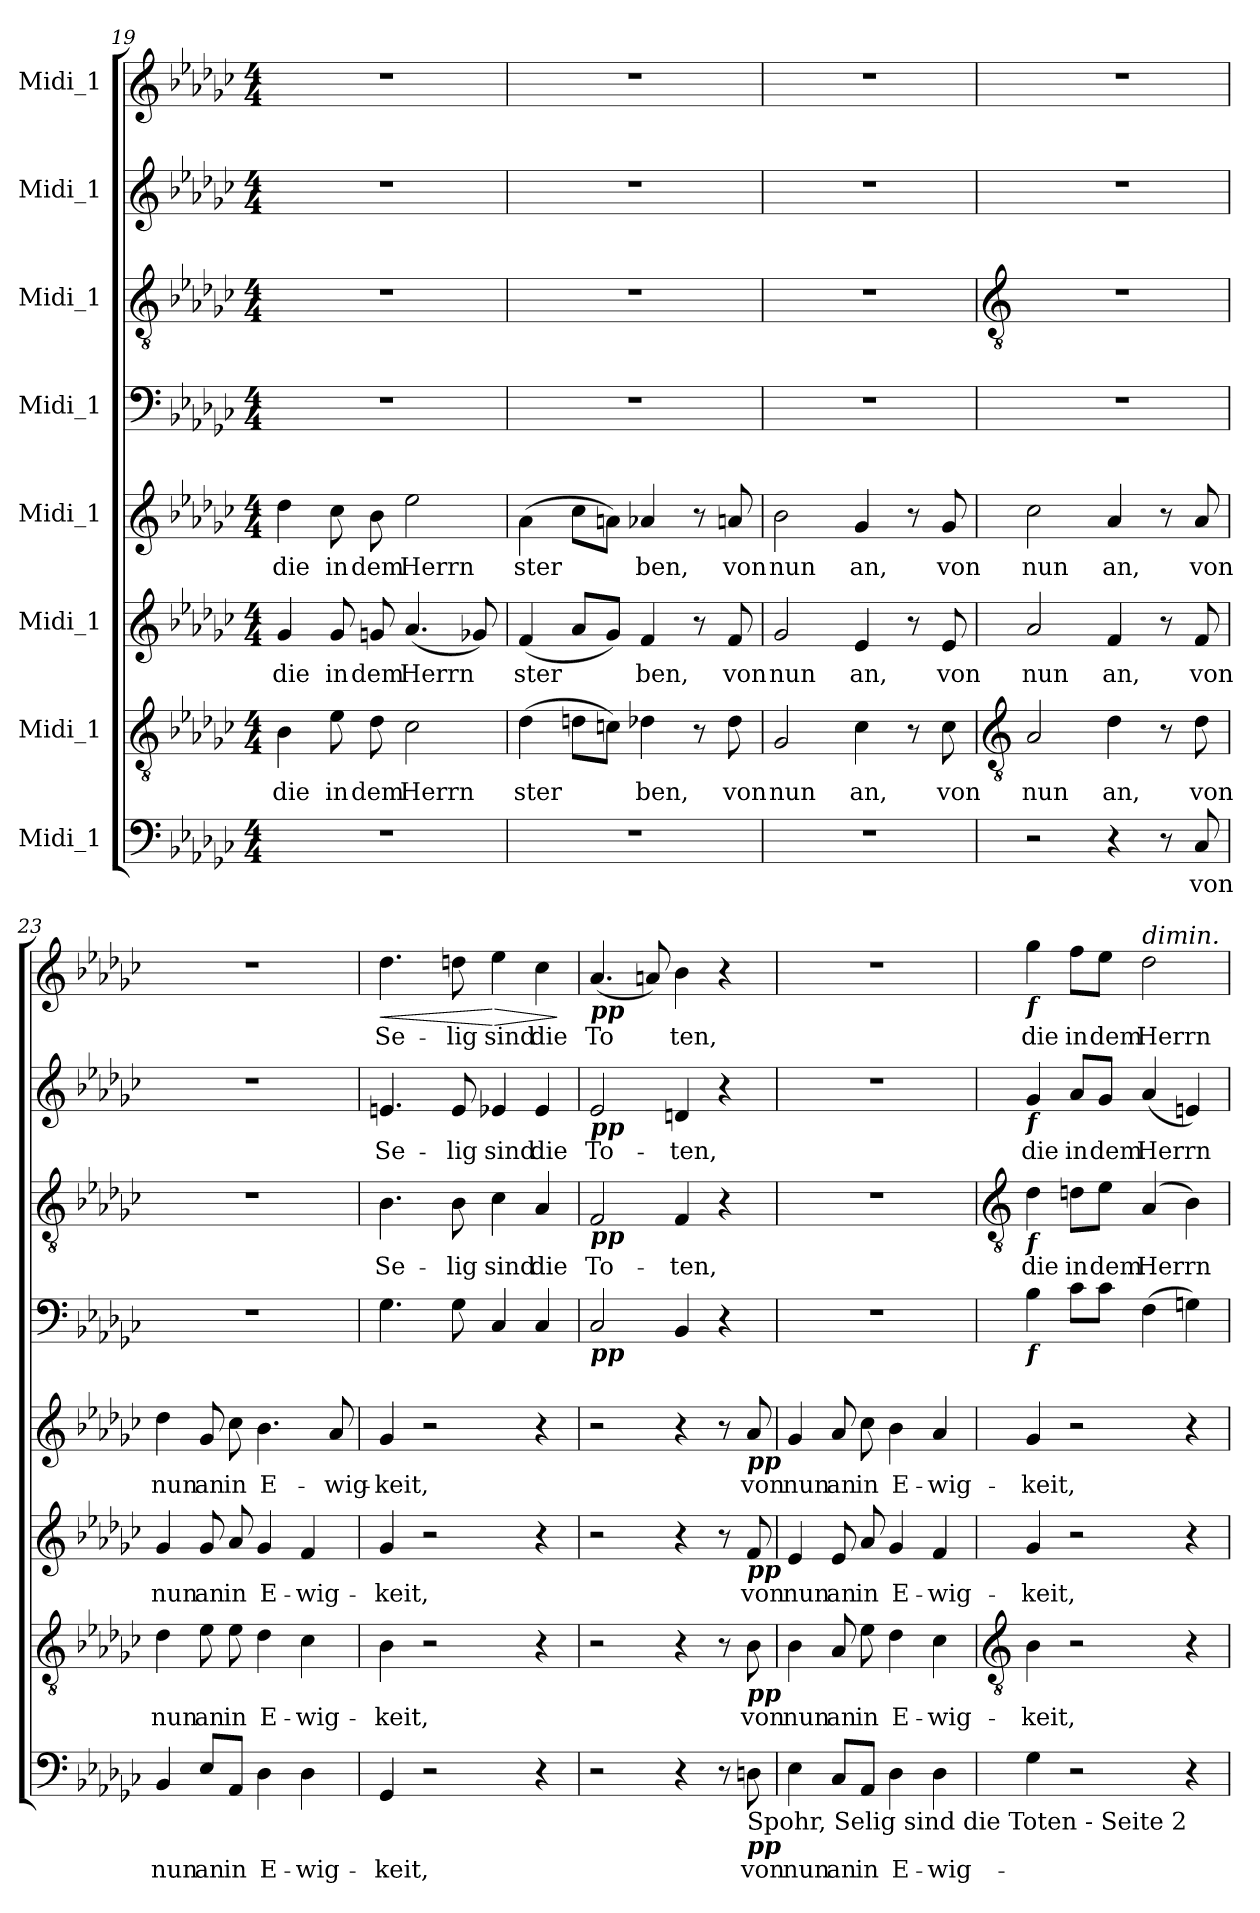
**kern	**text	**kern	**text	**kern	**text	**kern	**text	**kern	**kern	**text	**kern	**text	**kern	**text	**dynam
*part8	*part8	*part7	*part7	*part6	*part6	*part5	*part5	*part4	*part3	*part3	*part2	*part2	*part1	*part1	*part1
*staff8	*staff8	*staff7	*staff7	*staff6	*staff6	*staff5	*staff5	*staff4	*staff3	*staff3	*staff2	*staff2	*staff1	*staff1	*staff1
*I"Midi_1	*	*I"Midi_1	*	*I"Midi_1	*	*I"Midi_1	*	*I"Midi_1	*I"Midi_1	*	*I"Midi_1	*	*I"Midi_1	*	*
*clefF4	*	*clefGv2	*	*clefG2	*	*clefG2	*	*clefF4	*clefGv2	*	*clefG2	*	*clefG2	*	*
*k[b-e-a-d-g-c-]	*	*k[b-e-a-d-g-c-]	*	*k[b-e-a-d-g-c-]	*	*k[b-e-a-d-g-c-]	*	*k[b-e-a-d-g-c-]	*k[b-e-a-d-g-c-]	*	*k[b-e-a-d-g-c-]	*	*k[b-e-a-d-g-c-]	*	*
*G-:	*	*G-:	*	*G-:	*	*G-:	*	*G-:	*G-:	*	*G-:	*	*G-:	*	*
*M4/4	*	*M4/4	*	*M4/4	*	*M4/4	*	*M4/4	*M4/4	*	*M4/4	*	*M4/4	*	*
=19	=19	=19	=19	=19	=19	=19	=19	=19	=19	=19	=19	=19	=19	=19	=19
!	!	!	!LO:LY:b	!	!LO:LY:b	!	!LO:LY:b	!	!	!	!	!	!	!	!
1r	.	4B-	die	4g-	die	4dd-	die	1r	1r	.	1r	.	1r	.	.
!	!	!	!LO:LY:b	!	!LO:LY:b	!	!LO:LY:b	!	!	!	!	!	!	!	!
.	.	8e-	in	8g-	in	8cc-	in	.	.	.	.	.	.	.	.
!	!	!	!LO:LY:b	!	!LO:LY:b	!	!LO:LY:b	!	!	!	!	!	!	!	!
.	.	8d-	dem	8gn	dem	8b-	dem	.	.	.	.	.	.	.	.
!	!	!	!LO:LY:b	!	!LO:LY:b	!	!LO:LY:b	!	!	!	!	!	!	!	!
.	.	2c-	Herrn	(<4.a-	Herrn	2ee-	Herrn	.	.	.	.	.	.	.	.
.	.	.	.	8g-X)	.	.	.	.	.	.	.	.	.	.	.
=20	=20	=20	=20	=20	=20	=20	=20	=20	=20	=20	=20	=20	=20	=20	=20
!	!	!	!LO:LY:b	!	!LO:LY:b	!	!LO:LY:b	!	!	!	!	!	!	!	!
1r	.	(>4d-	ster	(<4f	ster	(>4a-\	ster	1r	1r	.	1r	.	1r	.	.
.	.	8dnL	.	8a-L	.	8cc-L	.	.	.	.	.	.	.	.	.
.	.	8cnJ)	.	8g-J)	.	8anJ)	.	.	.	.	.	.	.	.	.
!	!	!	!LO:LY:b	!	!LO:LY:b	!	!LO:LY:b	!	!	!	!	!	!	!	!
.	.	4d-X	ben,	4f	ben,	4a-X	ben,	.	.	.	.	.	.	.	.
.	.	8r	.	8r	.	8r	.	.	.	.	.	.	.	.	.
!	!	!	!LO:LY:b	!	!LO:LY:b	!	!LO:LY:b	!	!	!	!	!	!	!	!
.	.	8d-	von	8f	von	8an	von	.	.	.	.	.	.	.	.
=21	=21	=21	=21	=21	=21	=21	=21	=21	=21	=21	=21	=21	=21	=21	=21
!	!	!	!LO:LY:b	!	!LO:LY:b	!	!LO:LY:b	!	!	!	!	!	!	!	!
1r	.	2G-	nun	2g-	nun	2b-	nun	1r	1r	.	1r	.	1r	.	.
!	!	!	!LO:LY:b	!	!LO:LY:b	!	!LO:LY:b	!	!	!	!	!	!	!	!
.	.	4c-	an,	4e-	an,	4g-	an,	.	.	.	.	.	.	.	.
.	.	8r	.	8r	.	8r	.	.	.	.	.	.	.	.	.
!	!	!	!LO:LY:b	!	!LO:LY:b	!	!LO:LY:b	!	!	!	!	!	!	!	!
.	.	8c-	von	8e-	von	8g-	von	.	.	.	.	.	.	.	.
!!LO:LB:g=z
=22	=22	=22	=22	=22	=22	=22	=22	=22	=22	=22	=22	=22	=22	=22	=22
*	*	*clefGv2	*	*	*	*	*	*	*clefGv2	*	*	*	*	*	*
!	!	!	!LO:LY:b	!	!LO:LY:b	!	!LO:LY:b	!	!	!	!	!	!	!	!
2r	.	2A-	nun	2a-	nun	2cc-	nun	1r	1r	.	1r	.	1r	.	.
!	!	!	!LO:LY:b	!	!LO:LY:b	!	!LO:LY:b	!	!	!	!	!	!	!	!
4r	.	4d-	an,	4f	an,	4a-	an,	.	.	.	.	.	.	.	.
8r	.	8r	.	8r	.	8r	.	.	.	.	.	.	.	.	.
!	!LO:LY:b	!	!LO:LY:b	!	!LO:LY:b	!	!LO:LY:b	!	!	!	!	!	!	!	!
8C-	von	8d-	von	8f	von	8a-	von	.	.	.	.	.	.	.	.
=23	=23	=23	=23	=23	=23	=23	=23	=23	=23	=23	=23	=23	=23	=23	=23
!	!LO:LY:b	!	!LO:LY:b	!	!LO:LY:b	!	!LO:LY:b	!	!	!	!	!	!	!	!
4BB-	nun	4d-	nun	4g-	nun	4dd-	nun	1r	1r	.	1r	.	1r	.	.
!	!LO:LY:b	!	!LO:LY:b	!	!LO:LY:b	!	!LO:LY:b	!	!	!	!	!	!	!	!
8E-/L	an	8e-	an	8g-	an	8g-	an	.	.	.	.	.	.	.	.
!	!LO:LY:b	!	!LO:LY:b	!	!LO:LY:b	!	!LO:LY:b	!	!	!	!	!	!	!	!
8AA-/J	in	8e-	in	8a-	in	8cc-	in	.	.	.	.	.	.	.	.
!	!LO:LY:b	!	!LO:LY:b	!	!LO:LY:b	!	!LO:LY:b	!	!	!	!	!	!	!	!
4D-	E-	4d-	E-	4g-	E-	4.b-	E-	.	.	.	.	.	.	.	.
!	!LO:LY:b	!	!LO:LY:b	!	!LO:LY:b	!	!	!	!	!	!	!	!	!	!
4D-	-wig-	4c-	-wig-	4f	-wig-	.	.	.	.	.	.	.	.	.	.
!	!	!	!	!	!	!	!LO:LY:b	!	!	!	!	!	!	!	!
.	.	.	.	.	.	8a-	-wig-	.	.	.	.	.	.	.	.
=24	=24	=24	=24	=24	=24	=24	=24	=24	=24	=24	=24	=24	=24	=24	=24
!	!LO:LY:b	!	!LO:LY:b	!	!LO:LY:b	!	!LO:LY:b	!	!	!LO:LY:b	!	!LO:LY:b	!	!LO:LY:b	!LO:HP:b
4GG-	-keit,	4B-	-keit,	4g-	-keit,	4g-	-keit,	4.G-	4.B-	Se-	4.en	Se-	4.dd-	Se-	<
2r	.	2r	.	2r	.	2r	.	.	.	.	.	.	.	.	.
!	!	!	!	!	!	!	!	!	!	!LO:LY:b	!	!LO:LY:b	!	!LO:LY:b	!
.	.	.	.	.	.	.	.	8G-	8B-	-lig	8e	-lig	8ddn	-lig	.
!	!	!	!	!	!	!	!	!	!	!LO:LY:b	!	!LO:LY:b	!	!LO:LY:b	!LO:HP:n=1:b
.	.	.	.	.	.	.	.	4C-	4c-	sind	4e-X	sind	4ee-	sind	[ >
!	!	!	!	!	!	!	!	!	!	!LO:LY:b	!	!LO:LY:b	!	!LO:LY:b	!
4r	.	4r	.	4r	.	4r	.	4C-	4A-	die	4e-	die	4cc-	die	.
.	.	.	.	.	.	.	.	.	.	.	.	.	.	.	]
=25	=25	=25	=25	=25	=25	=25	=25	=25	=25	=25	=25	=25	=25	=25	=25
!	!	!	!	!	!	!	!	!	!	!	!	!	!LO:TX:b:Bi:t=pp	!	!
!	!	!	!	!	!	!	!	!	!	!	!LO:TX:b:Bi:t=pp	!	!	!	!
!	!	!	!	!	!	!	!	!	!LO:TX:b:Bi:t=pp	!	!	!	!	!	!
!	!	!	!	!	!	!	!	!LO:TX:b:Bi:t=pp	!	!	!	!	!	!	!
!	!	!	!	!	!	!	!	!	!	!LO:LY:b	!	!LO:LY:b	!	!LO:LY:b	!
2r	.	2r	.	2r	.	2r	.	2C-	2F	To-	2e-	To-	(<4.a-	To	.
.	.	.	.	.	.	.	.	.	.	.	.	.	8an)	.	.
!	!	!	!	!	!	!	!	!	!	!LO:LY:b	!	!LO:LY:b	!	!LO:LY:b	!
4r	.	4r	.	4r	.	4r	.	4BB-	4F	-ten,	4dn	-ten,	4b-	ten,	.
8r	.	8r	.	8r	.	8r	.	4r	4r	.	4r	.	4r	.	.
!	!	!	!	!	!	!LO:TX:b:Bi:t=pp	!	!	!	!	!	!	!	!	!
!	!	!	!	!LO:TX:b:Bi:t=pp	!	!	!	!	!	!	!	!	!	!	!
!	!	!LO:TX:b:Bi:t=pp	!	!	!	!	!	!	!	!	!	!	!	!	!
!LO:TX:b:t=Spohr, Selig sind die Toten - Seite 2	!	!	!	!	!	!	!	!	!	!	!	!	!	!	!
!LO:TX:b:Bi:t=pp	!	!	!	!	!	!	!	!	!	!	!	!	!	!	!
!	!LO:LY:b	!	!LO:LY:b	!	!LO:LY:b	!	!LO:LY:b	!	!	!	!	!	!	!	!
8Dn	von	8B-	von	8f	von	8a-	von	.	.	.	.	.	.	.	.
=26	=26	=26	=26	=26	=26	=26	=26	=26	=26	=26	=26	=26	=26	=26	=26
!	!LO:LY:b	!	!LO:LY:b	!	!LO:LY:b	!	!LO:LY:b	!	!	!	!	!	!	!	!
4E-	nun	4B-	nun	4e-	nun	4g-	nun	1r	1r	.	1r	.	1r	.	.
!	!LO:LY:b	!	!LO:LY:b	!	!LO:LY:b	!	!LO:LY:b	!	!	!	!	!	!	!	!
8C-/L	an	8A-	an	8e-	an	8a-	an	.	.	.	.	.	.	.	.
!	!LO:LY:b	!	!LO:LY:b	!	!LO:LY:b	!	!LO:LY:b	!	!	!	!	!	!	!	!
8AA-/J	in	8e-	in	8a-	in	8cc-	in	.	.	.	.	.	.	.	.
!	!LO:LY:b	!	!LO:LY:b	!	!LO:LY:b	!	!LO:LY:b	!	!	!	!	!	!	!	!
4D-	E-	4d-	E-	4g-	E-	4b-	E-	.	.	.	.	.	.	.	.
!	!LO:LY:b	!	!LO:LY:b	!	!LO:LY:b	!	!LO:LY:b	!	!	!	!	!	!	!	!
4D-	-wig-	4c-	-wig-	4f	-wig-	4a-	-wig-	.	.	.	.	.	.	.	.
!!LO:LB:g=z
=27	=27	=27	=27	=27	=27	=27	=27	=27	=27	=27	=27	=27	=27	=27	=27
*	*	*clefGv2	*	*	*	*	*	*	*clefGv2	*	*	*	*	*	*
!	!	!	!	!	!	!	!	!	!	!	!	!	!LO:TX:b:Bi:t=f	!	!
!	!	!	!	!	!	!	!	!	!	!	!LO:TX:b:Bi:t=f	!	!	!	!
!	!	!	!	!	!	!	!	!	!LO:TX:b:Bi:t=f	!	!	!	!	!	!
!	!	!	!	!	!	!	!	!LO:TX:b:Bi:t=f	!	!	!	!	!	!	!
!	!	!	!LO:LY:b	!	!LO:LY:b	!	!LO:LY:b	!	!	!LO:LY:b	!	!LO:LY:b	!	!LO:LY:b	!
4G-	.	4B-	-keit,	4g-	-keit,	4g-	-keit,	4B-	4d-	die	4g-	die	4gg-	die	.
!	!	!	!	!	!	!	!	!	!	!LO:LY:b	!	!LO:LY:b	!	!LO:LY:b	!
2r	.	2r	.	2r	.	2r	.	8c-\L	8dn\L	in	8a-/L	in	8ff\L	in	.
!	!	!	!	!	!	!	!	!	!	!LO:LY:b	!	!LO:LY:b	!	!LO:LY:b	!
.	.	.	.	.	.	.	.	8c-\J	8e-\J	dem	8g-/J	dem	8ee-\J	dem	.
!	!	!	!	!	!	!	!	!	!	!	!	!	!LO:TX:a:i:t=dimin.	!	!
!	!	!	!	!	!	!	!	!	!	!LO:LY:b	!	!LO:LY:b	!	!LO:LY:b	!
.	.	.	.	.	.	.	.	(>4F	(<4A-	Herrn	(<4a-	Herrn	2dd-	Herrn	.
4r	.	4r	.	4r	.	4r	.	4Gn)	4B-)	.	4en)	.	.	.	.
=	=	=	=	=	=	=	=	=	=	=	=	=	=	=	=
*-	*-	*-	*-	*-	*-	*-	*-	*-	*-	*-	*-	*-	*-	*-	*-
